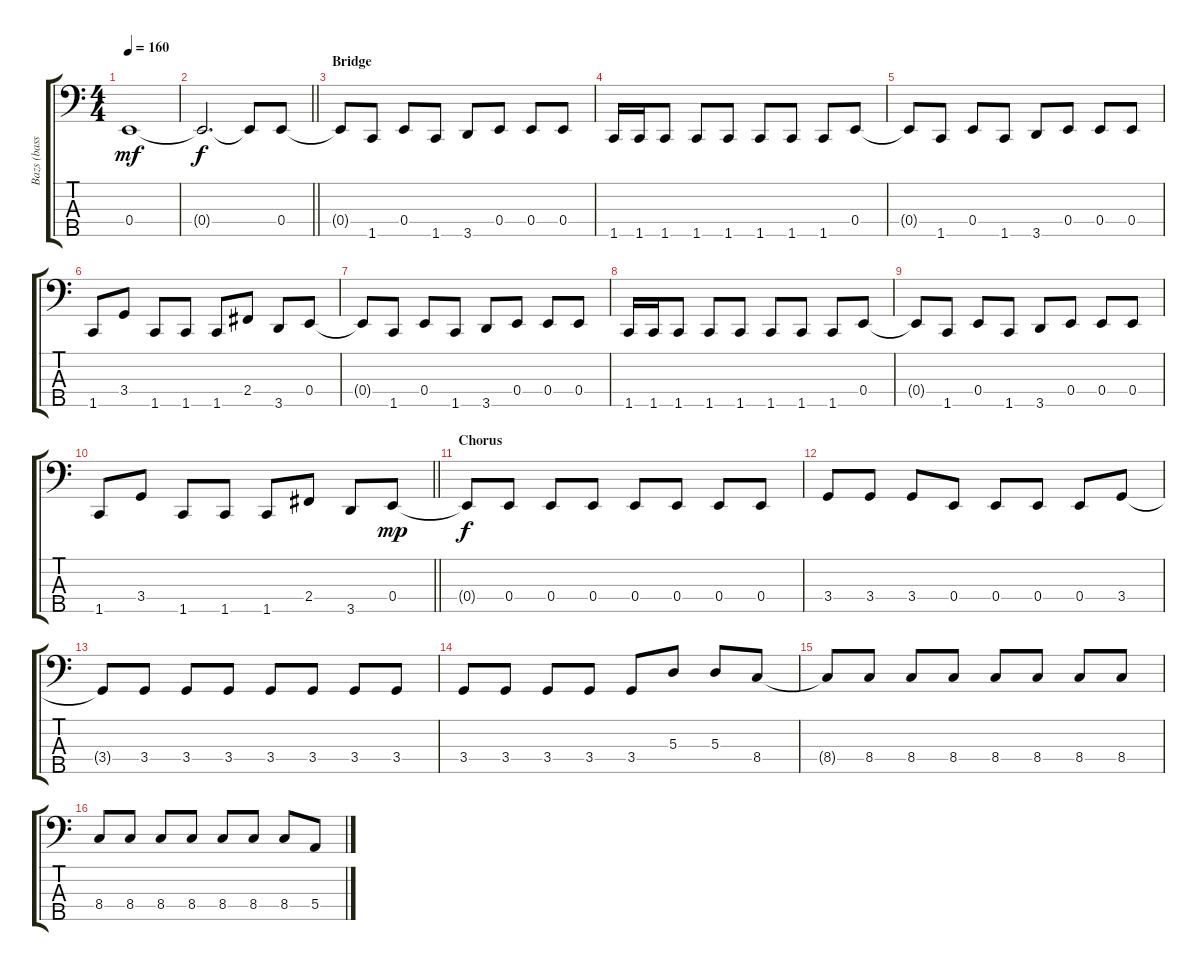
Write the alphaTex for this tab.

\track ("Bazs (basszus)" "Bazs (bass") {instrument slapbass1}
\staff {score tabs}
\tuning (G2 D2 A1 E1 B0) {hide}
\ts (4 4)
\tempo 160
\clef f4
\ks c
0.4.1{dy mf} |
\barLineRight lightlight
0.4{t}.2{d dy f} 0.4{t}.8 0.4.8 |
\section ("" "Bridge")
0.4{t}.8 1.5.8 0.4.8 1.5.8 3.5.8 0.4.8 0.4.8 0.4.8 |
1.5.16 1.5.16 1.5.8 1.5.8 1.5.8 1.5.8 1.5.8 1.5.8 0.4.8 |
0.4{t}.8 1.5.8 0.4.8 1.5.8 3.5.8 0.4.8 0.4.8 0.4.8 |
1.5.8 3.4.8 1.5.8 1.5.8 1.5.8 2.4.8 3.5.8 0.4.8 |
0.4{t}.8 1.5.8 0.4.8 1.5.8 3.5.8 0.4.8 0.4.8 0.4.8 |
1.5.16 1.5.16 1.5.8 1.5.8 1.5.8 1.5.8 1.5.8 1.5.8 0.4.8 |
0.4{t}.8 1.5.8 0.4.8 1.5.8 3.5.8 0.4.8 0.4.8 0.4.8 |
\barLineRight lightlight
1.5.8 3.4.8 1.5.8 1.5.8 1.5.8 2.4.8 3.5.8 0.4.8{dy mp} |
\section ("" "Chorus")
0.4{t}.8{dy f} 0.4.8 0.4.8 0.4.8 0.4.8 0.4.8 0.4.8 0.4.8 |
3.4.8 3.4.8 3.4.8 0.4.8 0.4.8 0.4.8 0.4.8 3.4.8 |
3.4{t}.8 3.4.8 3.4.8 3.4.8 3.4.8 3.4.8 3.4.8 3.4.8 |
3.4.8 3.4.8 3.4.8 3.4.8 3.4.8 5.3.8 5.3.8 8.4.8 |
8.4{t}.8 8.4.8 8.4.8 8.4.8 8.4.8 8.4.8 8.4.8 8.4.8 |
8.4.8 8.4.8 8.4.8 8.4.8 8.4.8 8.4.8 8.4.8 5.4.8
